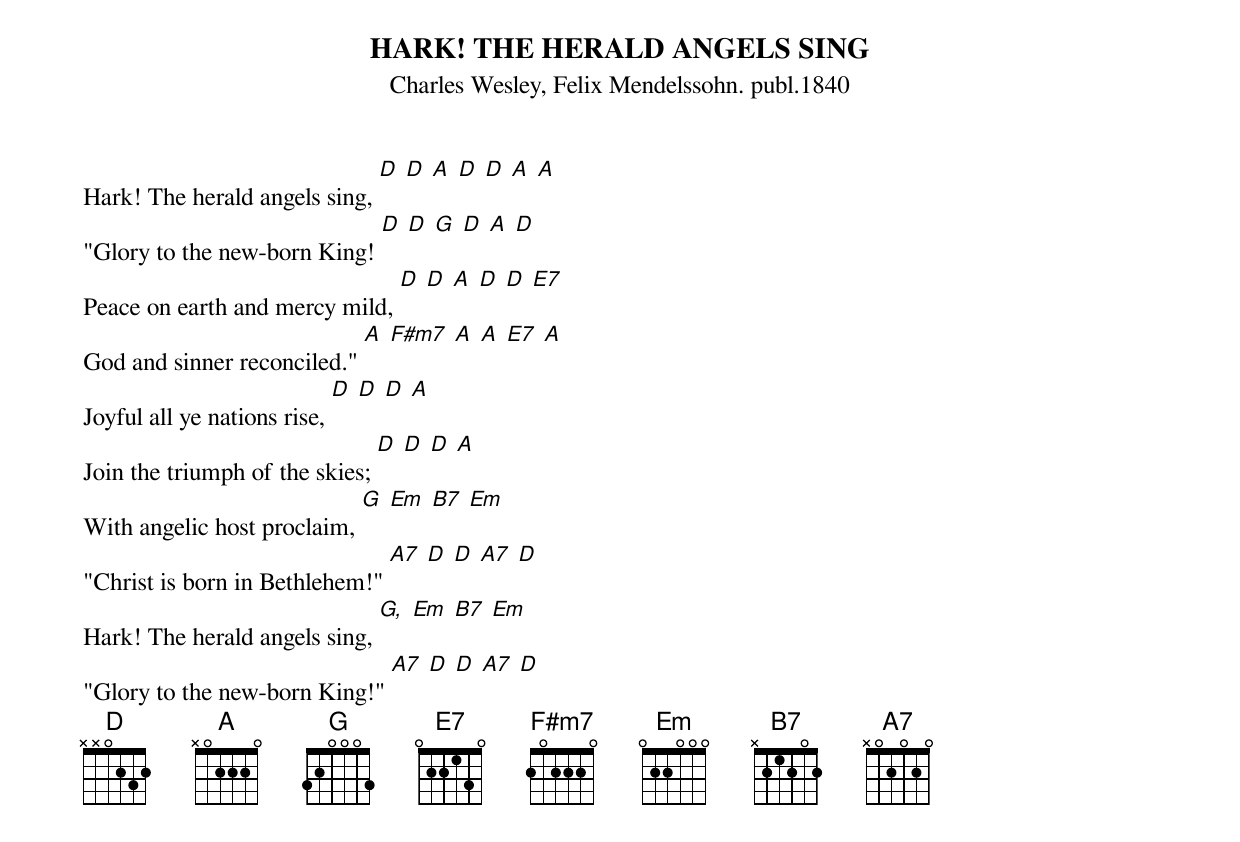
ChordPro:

{t:HARK! THE HERALD ANGELS SING}
{st:Charles Wesley, Felix Mendelssohn. publ.1840}

Hark! The herald angels sing, [D] [D] [A] [D] [D] [A] [A]
"Glory to the new-born King! [D] [D] [G] [D] [A] [D]
Peace on earth and mercy mild, [D] [D] [A] [D] [D] [E7]
God and sinner reconciled." [A] [F#m7] [A] [A] [E7] [A]
Joyful all ye nations rise, [D] [D] [D] [A]
Join the triumph of the skies; [D] [D] [D] [A]
With angelic host proclaim, [G] [Em] [B7] [Em]
"Christ is born in Bethlehem!" [A7] [D] [D] [A7] [D]
Hark! The herald angels sing, [G,] [Em] [B7] [Em]
"Glory to the new-born King!" [A7] [D] [D] [A7] [D]
